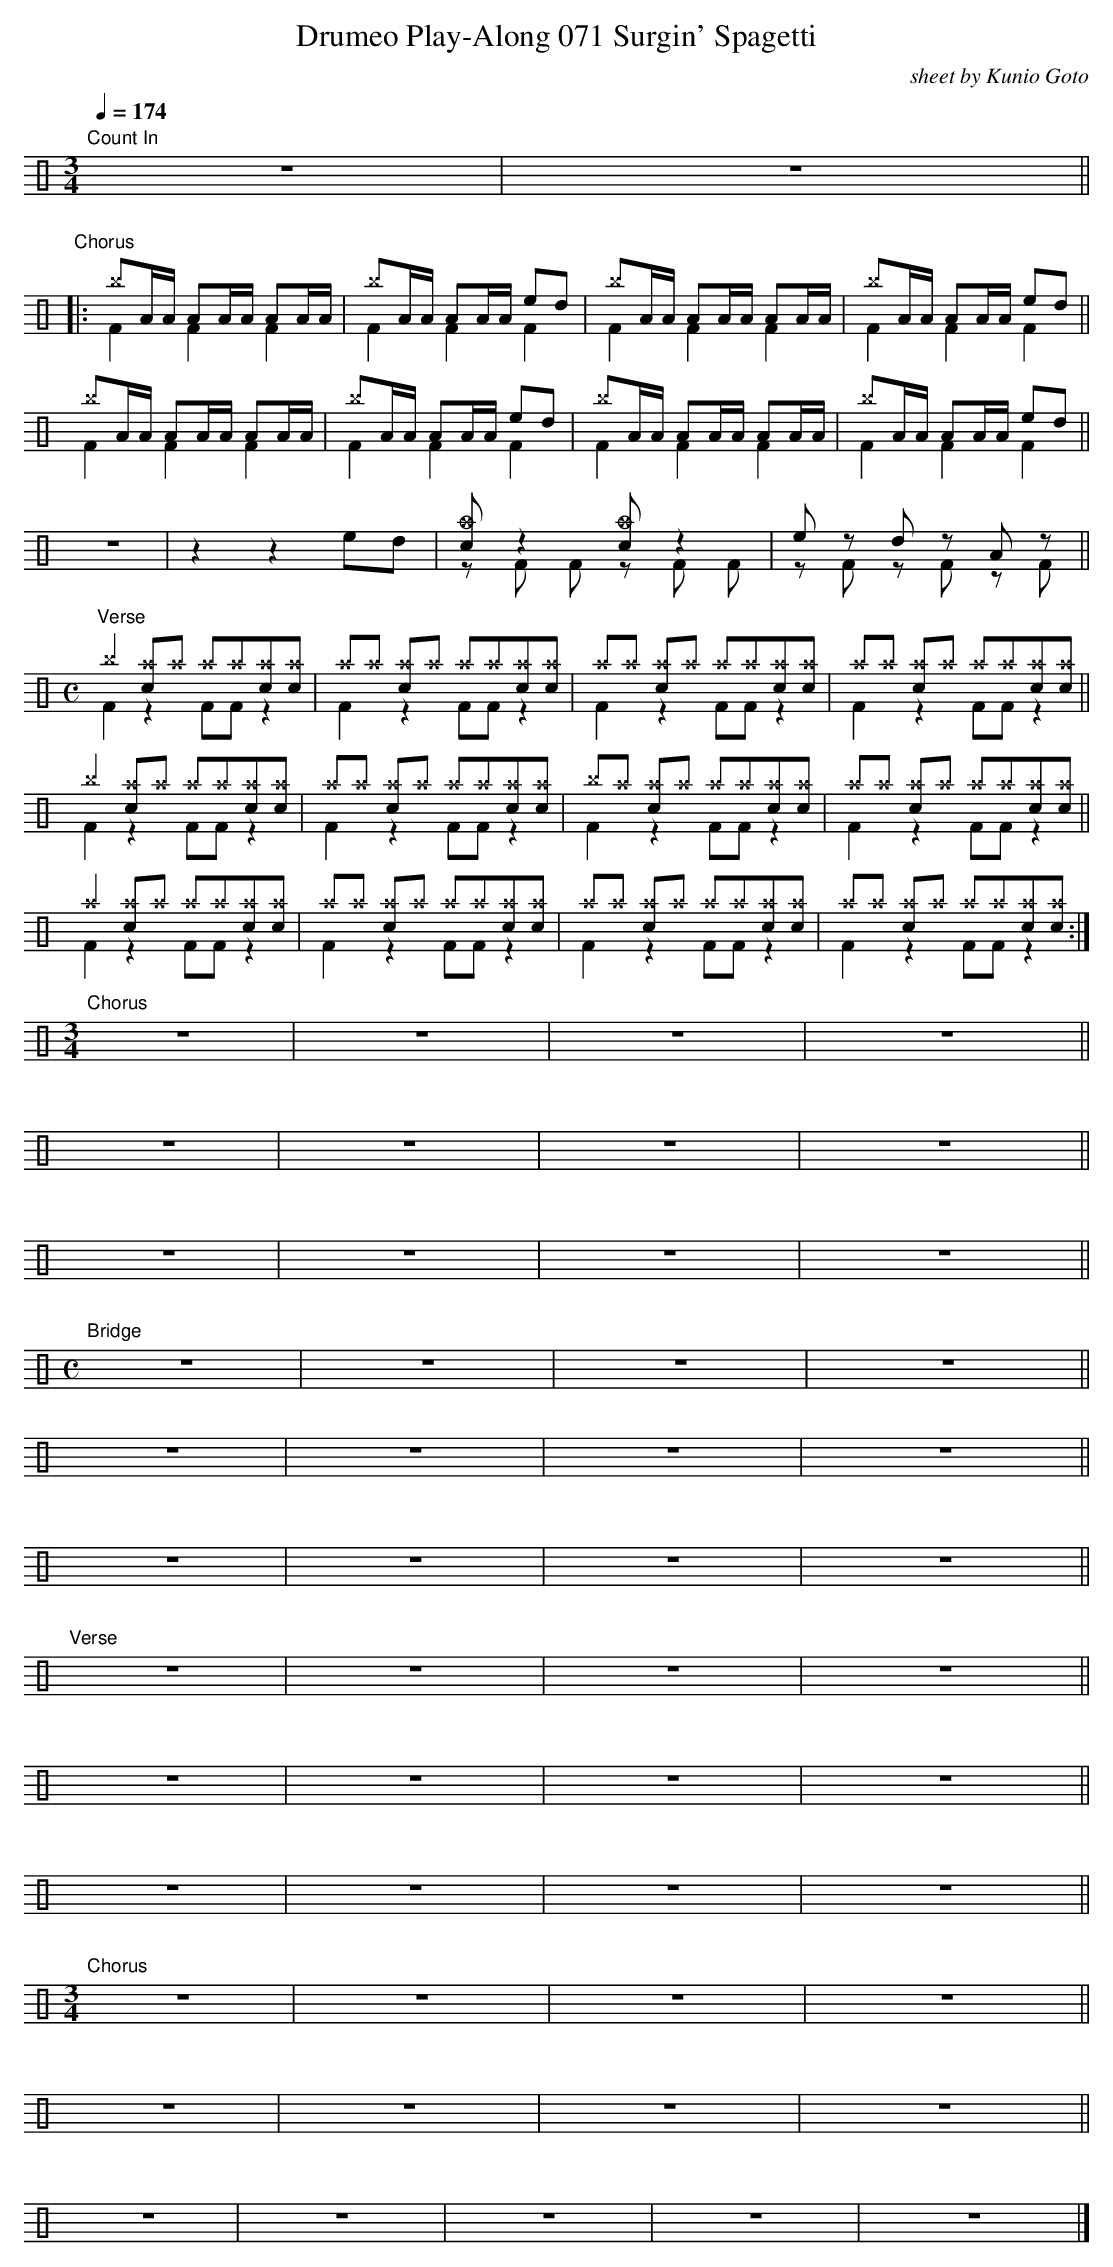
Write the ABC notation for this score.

X:1
T: Drumeo Play-Along 071 Surgin' Spagetti
C: sheet by Kunio Goto
M: 3/4
Q: 1/4=174
L: 1/8
K: clef=perc
%%staves (hands foots)
[V:hands]
"Count In" Z|Z||
"Chorus" |:^bA/2A/2 AA/2A/2 AA/2A/2|^bA/2A/2 AA/2A/2 ed| \
^bA/2A/2 AA/2A/2 AA/2A/2|^bA/2A/2 AA/2A/2 ed||
^bA/2A/2 AA/2A/2 AA/2A/2|^bA/2A/2 AA/2A/2 ed| \
^bA/2A/2 AA/2A/2 AA/2A/2|^bA/2A/2 AA/2A/2 ed||
Z|z2 z2 ed|[_ac]z2 [_ac] z2|ez dz Az||
[V:foots]
Z|Z||
|:F2F2F2|F2F2F2|F2F2F2|F2F2F2||
F2F2F2|F2F2F2|F2F2F2|F2F2F2||
Z|Z|z F F z F F |zF zF zF||
[V:hands]
[M:C] \
"Verse" ^b2 [c^a]^a ^a^a[c^a][c^a]|^a^a [c^a]^a ^a^a[c^a][c^a]| \
^a^a [c^a]^a ^a^a[c^a][c^a]|^a^a [c^a]^a ^a^a[c^a][c^a]||
^b2 [c^a]^a ^a^a[c^a][c^a]|^a^a [c^a]^a ^a^a[c^a][c^a]| \
^b^a [c^a]^a ^a^a[c^a][c^a]|^a^a [c^a]^a ^a^a[c^a][c^a]||
^a2 [c^a]^a ^a^a[c^a][c^a]|^a^a [c^a]^a ^a^a[c^a][c^a]| \
^a^a [c^a]^a ^a^a[c^a][c^a]|^a^a [c^a]^a ^a^a[c^a][c^a]:|
[V:foots]
[M:C] \
F2 z2 FF z2|F2 z2 FF z2|F2 z2 FF z2|F2 z2 FF z2||
F2 z2 FF z2|F2 z2 FF z2|F2 z2 FF z2|F2 z2 FF z2||
F2 z2 FF z2|F2 z2 FF z2|F2 z2 FF z2|F2 z2 FF z2:|
[V:hands]
[M: 3/4] \
"Chorus" Z|Z|Z|Z||
Z|Z|Z|Z||
Z|Z|Z|Z||
[V:foots]
[M: 3/4] \
Z|Z|Z|Z||
Z|Z|Z|Z||
Z|Z|Z|Z||
[V:hands]
[M:C] \
"Bridge" Z|Z|Z|Z||
Z|Z|Z|Z||
Z|Z|Z|Z||
[V:foots]
[M:C] \
Z|Z|Z|Z||
Z|Z|Z|Z||
Z|Z|Z|Z||
[V:hands]
"Verse" Z|Z|Z|Z||
Z|Z|Z|Z||
Z|Z|Z|Z||
[V:foots]
Z|Z|Z|Z||
Z|Z|Z|Z||
Z|Z|Z|Z||
[V:hands]
[M: 3/4] \
"Chorus" Z|Z|Z|Z||
Z|Z|Z|Z||
Z|Z|Z|Z|Z|]
[V:foots]
[M: 3/4] \
Z|Z|Z|Z||
Z|Z|Z|Z||
Z|Z|Z|Z|Z|]
